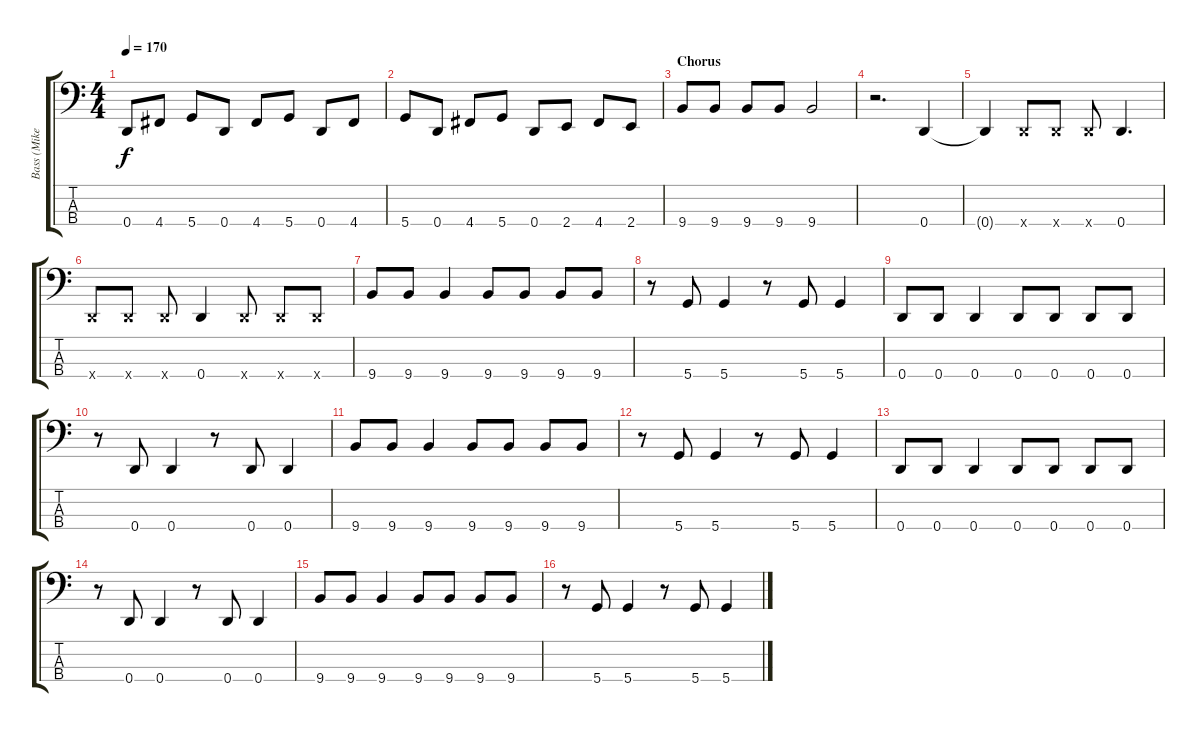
\track ("Bass (Mike Glita)" "Bass (Mike") {instrument electricbassfinger}
\staff {score tabs}
\tuning (G2 D2 A1 D1) {hide}
\ts (4 4)
\tempo 170
\clef f4
\ks c
0.4.8{dy f} 4.4.8 5.4.8 0.4.8 4.4.8 5.4.8 0.4.8 4.4.8 |
5.4.8 0.4.8 4.4.8 5.4.8 0.4.8 2.4.8 4.4.8 2.4.8 |
\section ("" "Chorus")
9.4.8 9.4.8 9.4.8 9.4.8 9.4.2 |
r.2{d} 0.4.4 |
0.4{t}.4 0.4{x}.8 0.4{x}.8 0.4{x}.8 0.4.4{d} |
0.4{x}.8 0.4{x}.8 0.4{x}.8 0.4.4 0.4{x}.8 0.4{x}.8 0.4{x}.8 |
9.4.8 9.4.8 9.4.4 9.4.8 9.4.8 9.4.8 9.4.8 |
r.8 5.4.8 5.4.4 r.8 5.4.8 5.4.4 |
0.4.8 0.4.8 0.4.4 0.4.8 0.4.8 0.4.8 0.4.8 |
r.8 0.4.8 0.4.4 r.8 0.4.8 0.4.4 |
9.4.8 9.4.8 9.4.4 9.4.8 9.4.8 9.4.8 9.4.8 |
r.8 5.4.8 5.4.4 r.8 5.4.8 5.4.4 |
0.4.8 0.4.8 0.4.4 0.4.8 0.4.8 0.4.8 0.4.8 |
r.8 0.4.8 0.4.4 r.8 0.4.8 0.4.4 |
9.4.8 9.4.8 9.4.4 9.4.8 9.4.8 9.4.8 9.4.8 |
r.8 5.4.8 5.4.4 r.8 5.4.8 5.4.4
